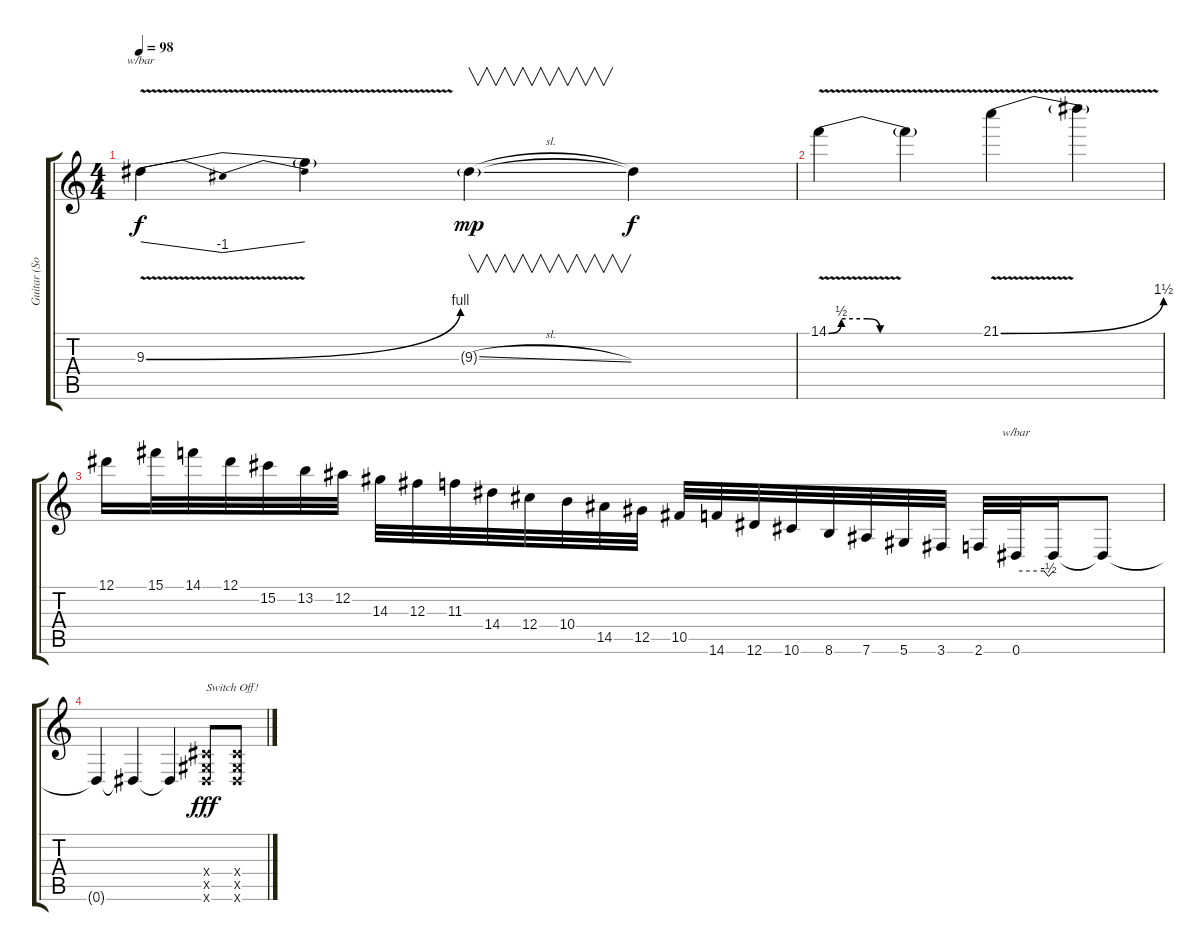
\track ("Guitar (Solo)" "Guitar (So") {instrument distortionguitar}
\staff {score tabs}
\tuning (Eb4 Bb3 Gb3 Db3 Ab2 Eb2) {hide}
\ts (4 4)
\tempo 98
\clef g2
\ks c
9.3{be (bend 0 0 60 4) v}.4{tbe (dip default 0 0 30 -4 60 0) dy f volume 14} 9.3{t}.4 9.3{sl g}.4{v dy mp} 9.3{t}.4{dy f} |
14.1{be (custom 0 0 5 2 15 2 20 0 60 0) v}.4{volume 14} 14.1{t}.4 21.1{be (bend 0 0 60 6) v}.4 21.1{t}.4 |
12.1.16{volume 14} 15.1.32 14.1.32 12.1.32 15.2.32 13.2.32 12.2.32 14.3.32 12.3.32 11.3.32 14.4.32 12.4.32 10.4.32 14.5.32 12.5.32 10.5.32 14.6.32 12.6.32 10.6.32 8.6.32 7.6.32 5.6.32 3.6.32 2.6.32 0.6.32{tbe (custom default 0 0 45 0 52 -2 60 0)} 0.6{t}.16 0.6{t}.8 |
0.6{t}.4{volume 14} 0.6{t}.4 0.6{t}.4 (0.4{x} 0.5{x} 0.6{x}).8{txt "Switch Off!" dy fff} (0.4{x} 0.5{x} 0.6{x}).8
